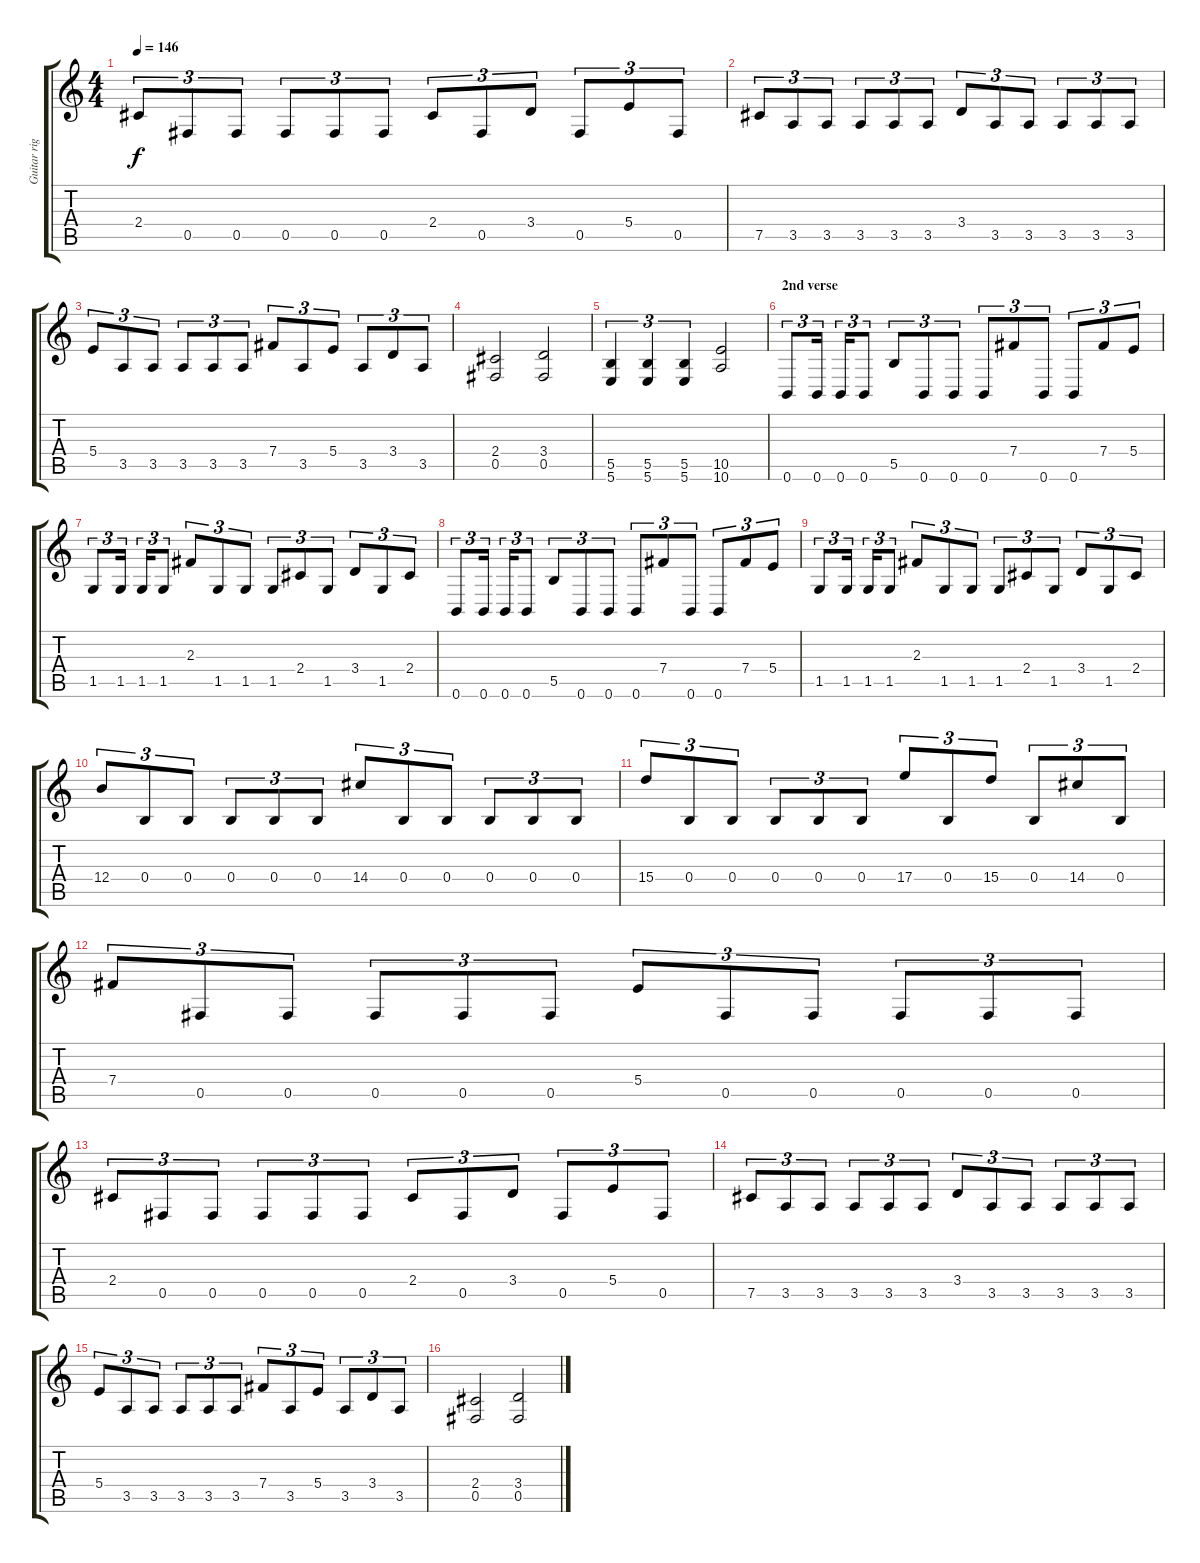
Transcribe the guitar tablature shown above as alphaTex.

\track ("Guitar right channel" "Guitar rig") {instrument distortionguitar}
\staff {score tabs}
\tuning (Db4 Ab3 E3 B2 Gb2 B1) {hide}
\ts (4 4)
\tempo 146
\clef g2
\ks c
2.4.8{tu (3 2) dy f} 0.5.8{tu (3 2)} 0.5.8{tu (3 2)} 0.5.8{tu (3 2)} 0.5.8{tu (3 2)} 0.5.8{tu (3 2)} 2.4.8{tu (3 2)} 0.5.8{tu (3 2)} 3.4.8{tu (3 2)} 0.5.8{tu (3 2)} 5.4.8{tu (3 2)} 0.5.8{tu (3 2)} |
7.5.8{tu (3 2)} 3.5.8{tu (3 2)} 3.5.8{tu (3 2)} 3.5.8{tu (3 2)} 3.5.8{tu (3 2)} 3.5.8{tu (3 2)} 3.4.8{tu (3 2)} 3.5.8{tu (3 2)} 3.5.8{tu (3 2)} 3.5.8{tu (3 2)} 3.5.8{tu (3 2)} 3.5.8{tu (3 2)} |
5.4.8{tu (3 2)} 3.5.8{tu (3 2)} 3.5.8{tu (3 2)} 3.5.8{tu (3 2)} 3.5.8{tu (3 2)} 3.5.8{tu (3 2)} 7.4.8{tu (3 2)} 3.5.8{tu (3 2)} 5.4.8{tu (3 2)} 3.5.8{tu (3 2)} 3.4.8{tu (3 2)} 3.5.8{tu (3 2)} |
(2.4 0.5).2 (3.4 0.5).2 |
(5.5 5.6).4{tu (3 2)} (5.5 5.6).4{tu (3 2)} (5.5 5.6).4{tu (3 2)} (10.5 10.6).2 |
\section ("" "2nd verse")
0.6.8{tu (3 2)} 0.6.16{tu (3 2)} 0.6.16{tu (3 2)} 0.6.8{tu (3 2)} 5.5.8{tu (3 2)} 0.6.8{tu (3 2)} 0.6.8{tu (3 2)} 0.6.8{tu (3 2)} 7.4.8{tu (3 2)} 0.6.8{tu (3 2)} 0.6.8{tu (3 2)} 7.4.8{tu (3 2)} 5.4.8{tu (3 2)} |
1.5.8{tu (3 2)} 1.5.16{tu (3 2)} 1.5.16{tu (3 2)} 1.5.8{tu (3 2)} 2.3.8{tu (3 2)} 1.5.8{tu (3 2)} 1.5.8{tu (3 2)} 1.5.8{tu (3 2)} 2.4.8{tu (3 2)} 1.5.8{tu (3 2)} 3.4.8{tu (3 2)} 1.5.8{tu (3 2)} 2.4.8{tu (3 2)} |
0.6.8{tu (3 2)} 0.6.16{tu (3 2)} 0.6.16{tu (3 2)} 0.6.8{tu (3 2)} 5.5.8{tu (3 2)} 0.6.8{tu (3 2)} 0.6.8{tu (3 2)} 0.6.8{tu (3 2)} 7.4.8{tu (3 2)} 0.6.8{tu (3 2)} 0.6.8{tu (3 2)} 7.4.8{tu (3 2)} 5.4.8{tu (3 2)} |
1.5.8{tu (3 2)} 1.5.16{tu (3 2)} 1.5.16{tu (3 2)} 1.5.8{tu (3 2)} 2.3.8{tu (3 2)} 1.5.8{tu (3 2)} 1.5.8{tu (3 2)} 1.5.8{tu (3 2)} 2.4.8{tu (3 2)} 1.5.8{tu (3 2)} 3.4.8{tu (3 2)} 1.5.8{tu (3 2)} 2.4.8{tu (3 2)} |
12.4.8{tu (3 2)} 0.4.8{tu (3 2)} 0.4.8{tu (3 2)} 0.4.8{tu (3 2)} 0.4.8{tu (3 2)} 0.4.8{tu (3 2)} 14.4.8{tu (3 2)} 0.4.8{tu (3 2)} 0.4.8{tu (3 2)} 0.4.8{tu (3 2)} 0.4.8{tu (3 2)} 0.4.8{tu (3 2)} |
15.4.8{tu (3 2)} 0.4.8{tu (3 2)} 0.4.8{tu (3 2)} 0.4.8{tu (3 2)} 0.4.8{tu (3 2)} 0.4.8{tu (3 2)} 17.4.8{tu (3 2)} 0.4.8{tu (3 2)} 15.4.8{tu (3 2)} 0.4.8{tu (3 2)} 14.4.8{tu (3 2)} 0.4.8{tu (3 2)} |
7.4.8{tu (3 2)} 0.5.8{tu (3 2)} 0.5.8{tu (3 2)} 0.5.8{tu (3 2)} 0.5.8{tu (3 2)} 0.5.8{tu (3 2)} 5.4.8{tu (3 2)} 0.5.8{tu (3 2)} 0.5.8{tu (3 2)} 0.5.8{tu (3 2)} 0.5.8{tu (3 2)} 0.5.8{tu (3 2)} |
2.4.8{tu (3 2)} 0.5.8{tu (3 2)} 0.5.8{tu (3 2)} 0.5.8{tu (3 2)} 0.5.8{tu (3 2)} 0.5.8{tu (3 2)} 2.4.8{tu (3 2)} 0.5.8{tu (3 2)} 3.4.8{tu (3 2)} 0.5.8{tu (3 2)} 5.4.8{tu (3 2)} 0.5.8{tu (3 2)} |
7.5.8{tu (3 2)} 3.5.8{tu (3 2)} 3.5.8{tu (3 2)} 3.5.8{tu (3 2)} 3.5.8{tu (3 2)} 3.5.8{tu (3 2)} 3.4.8{tu (3 2)} 3.5.8{tu (3 2)} 3.5.8{tu (3 2)} 3.5.8{tu (3 2)} 3.5.8{tu (3 2)} 3.5.8{tu (3 2)} |
5.4.8{tu (3 2)} 3.5.8{tu (3 2)} 3.5.8{tu (3 2)} 3.5.8{tu (3 2)} 3.5.8{tu (3 2)} 3.5.8{tu (3 2)} 7.4.8{tu (3 2)} 3.5.8{tu (3 2)} 5.4.8{tu (3 2)} 3.5.8{tu (3 2)} 3.4.8{tu (3 2)} 3.5.8{tu (3 2)} |
(2.4 0.5).2 (3.4 0.5).2
